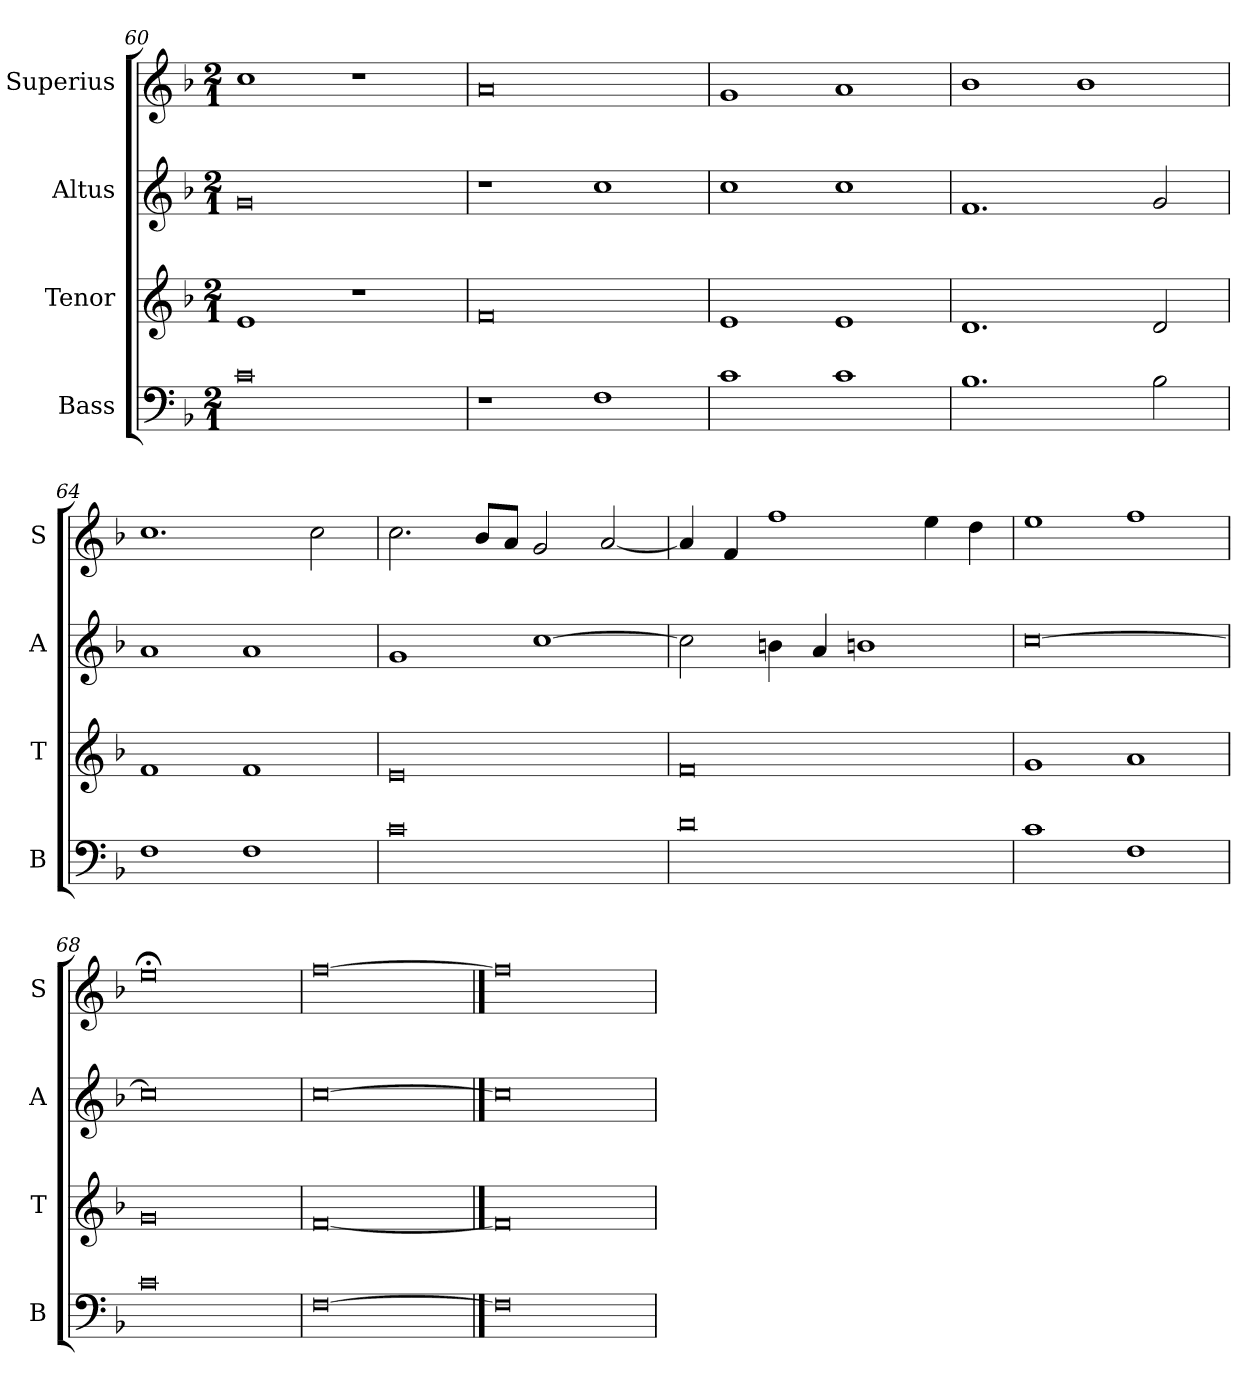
**kern	**kern	**kern	**kern
*part4	*part3	*part2	*part1
*staff4	*staff3	*staff2	*staff1
*I"Bass	*I"Tenor	*I"Altus	*I"Superius
*I'B	*I'T	*I'A	*I'S
*clefF4	*clefG2	*clefG2	*clefG2
*k[b-]	*k[b-]	*k[b-]	*k[b-]
*F:	*F:	*F:	*F:
*M2/1	*M2/1	*M2/1	*M2/1
=60	=60	=60	=60
0c	1e	0g	1cc
.	1r	.	1r
=61	=61	=61	=61
1r	0f	1r	0a
1F	.	1cc	.
=62	=62	=62	=62
1c	1e	1cc	1g
1c	1e	1cc	1a
=63	=63	=63	=63
1.B-	1.d	1.f	1b-
.	.	.	1b-
2B-	2d	2g	.
=64	=64	=64	=64
1F	1f	1a	1.cc
1F	1f	1a	.
.	.	.	2cc
=65	=65	=65	=65
0c	0e	1g	2.cc
.	.	.	8b-L
.	.	.	8aJ
.	.	[1cc	2g
.	.	.	[2a
=66	=66	=66	=66
0d	0f	2cc]	4a]
.	.	.	4f
.	.	4bn	1ff
.	.	4a	.
.	.	1bn	.
.	.	.	4ee
.	.	.	4dd
=67	=67	=67	=67
1c	1g	[0cc	1ee
1F	1a	.	1ff
=68	=68	=68	=68
0c	0g	0cc]	0ee;<
=69	=69	=69	=69
[0F	[0f	[0cc	[0ff
==70	==70	==70	==70
0F]	0f]	0cc]	0ff]
=	=	=	=
*-	*-	*-	*-
